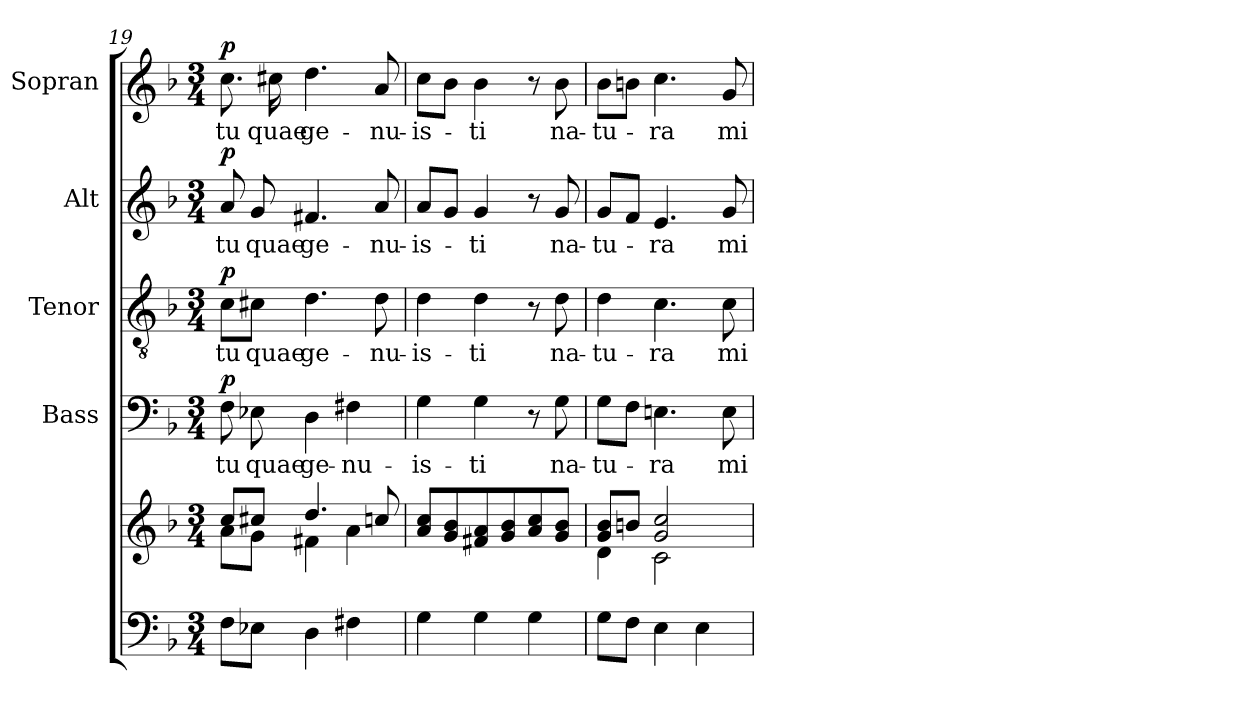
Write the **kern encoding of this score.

**kern	**kern	**kern	**text	**dynam	**kern	**text	**dynam	**kern	**text	**dynam	**kern	**text	**dynam
*part5	*part5	*part4	*part4	*part4	*part3	*part3	*part3	*part2	*part2	*part2	*part1	*part1	*part1
*staff6	*staff5	*staff4	*staff4	*staff4	*staff3	*staff3	*staff3	*staff2	*staff2	*staff2	*staff1	*staff1	*staff1
*	*	*I"Bass	*	*	*I"Tenor	*	*	*I"Alt	*	*	*I"Sopran	*	*
*	*	*I'B.	*	*	*I'T.	*	*	*I'A.	*	*	*I'S.	*	*
*clefF4	*clefG2	*clefF4	*	*	*clefGv2	*	*	*clefG2	*	*	*clefG2	*	*
*k[b-]	*k[b-]	*k[b-]	*	*	*k[b-]	*	*	*k[b-]	*	*	*k[b-]	*	*
*F:	*F:	*F:	*	*	*F:	*	*	*F:	*	*	*F:	*	*
*M3/4	*M3/4	*M3/4	*	*	*M3/4	*	*	*M3/4	*	*	*M3/4	*	*
=19	=19	=19	=19	=19	=19	=19	=19	=19	=19	=19	=19	=19	=19
*	*^	*	*	*	*	*	*	*	*	*	*	*	*
!	!	!	!	!LO:LY:b	!LO:DY:a	!	!LO:LY:b	!LO:DY:a	!	!LO:LY:b	!LO:DY:a	!	!LO:LY:b	!LO:DY:a
8F\L	8cc/L	8a\L	8F\	tu	p	8c\L	tu	p	8a/	tu	p	8.cc\	tu	p
!	!	!	!	!LO:LY:b	!	!	!LO:LY:b	!	!	!LO:LY:b	!	!	!	!
8E-X\J	8cc#X/J	8g\J	8E-X\	quae	.	8c#X\J	quae	.	8g/	quae	.	.	.	.
!	!	!	!	!	!	!	!	!	!	!	!	!	!LO:LY:b	!
.	.	.	.	.	.	.	.	.	.	.	.	16cc#X\	quae	.
!	!	!	!	!LO:LY:b	!	!	!LO:LY:b	!	!	!LO:LY:b	!	!	!LO:LY:b	!
4D\	4.dd/	4f#X\	4D\	ge-	.	4.d\	ge-	.	4.f#X/	ge-	.	4.dd\	ge-	.
!	!	!	!	!LO:LY:b	!	!	!	!	!	!	!	!	!	!
4F#X\	.	4a\	4F#X\	-nu-	.	.	.	.	.	.	.	.	.	.
!	!	!	!	!	!	!	!LO:LY:b	!	!	!LO:LY:b	!	!	!LO:LY:b	!
.	8ccn/	.	.	.	.	8d\	-nu-	.	8a/	-nu-	.	8a/	-nu-	.
*	*v	*v	*	*	*	*	*	*	*	*	*	*	*	*
!!LO:LB:g=z
=20	=20	=20	=20	=20	=20	=20	=20	=20	=20	=20	=20	=20	=20
!	!	!	!LO:LY:b	!	!	!LO:LY:b	!	!	!LO:LY:b	!	!	!LO:LY:b	!
4G\	8a/ 8cc/L	4G\	-is-	.	4d\	-is-	.	8a/L	-is-	.	8cc\L	-is-	.
.	8g/ 8b-/	.	.	.	.	.	.	8g/J	.	.	8b-\J	.	.
!	!	!	!LO:LY:b	!	!	!LO:LY:b	!	!	!LO:LY:b	!	!	!LO:LY:b	!
4G\	8f#X/ 8a/	4G\	-ti	.	4d\	-ti	.	4g/	-ti	.	4b-\	-ti	.
.	8g/ 8b-/	.	.	.	.	.	.	.	.	.	.	.	.
4G\	8a/ 8cc/	8r	.	.	8r	.	.	8r	.	.	8r	.	.
!	!	!	!LO:LY:b	!	!	!LO:LY:b	!	!	!LO:LY:b	!	!	!LO:LY:b	!
.	8g/ 8b-/J	8G\	na-	.	8d\	na-	.	8g/	na-	.	8b-\	na-	.
=21	=21	=21	=21	=21	=21	=21	=21	=21	=21	=21	=21	=21	=21
*	*^	*	*	*	*	*	*	*	*	*	*	*	*
!	!	!	!	!LO:LY:b	!	!	!LO:LY:b	!	!	!LO:LY:b	!	!	!LO:LY:b	!
8G\L	8g/ 8b-/L	4d\	8G\L	-tu-	.	4d\	-tu-	.	8g/L	-tu-	.	8b-\L	-tu-	.
8F\J	8bn/J	.	8F\J	.	.	.	.	.	8f/J	.	.	8bn\J	.	.
!	!	!	!	!LO:LY:b	!	!	!LO:LY:b	!	!	!LO:LY:b	!	!	!LO:LY:b	!
4E\	2g/ 2cc/	2c\	4.En\	-ra	.	4.c\	-ra	.	4.e/	-ra	.	4.cc\	-ra	.
4E\	.	.	.	.	.	.	.	.	.	.	.	.	.	.
!	!	!	!	!LO:LY:b	!	!	!LO:LY:b	!	!	!LO:LY:b	!	!	!LO:LY:b	!
.	.	.	8E\	mi-	.	8c\	mi-	.	8g/	mi-	.	8g/	mi-	.
*	*v	*v	*	*	*	*	*	*	*	*	*	*	*	*
=	=	=	=	=	=	=	=	=	=	=	=	=	=
*-	*-	*-	*-	*-	*-	*-	*-	*-	*-	*-	*-	*-	*-
